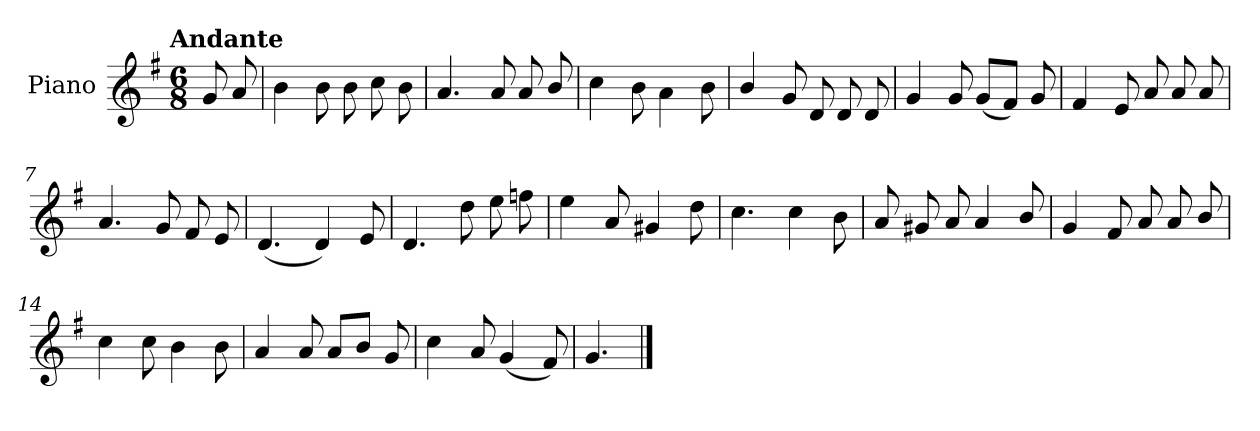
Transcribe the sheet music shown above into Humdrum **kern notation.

**kern
*part1
*staff1
*I"Piano
*I'Pno.
*clefG2
*k[f#]
!!LO:TX:omd:t=Andante
*M6/8
*MM92
=
8g/
8a/
=1
4b\
8b\
8b\
8cc\
8b\
=2
4.a/
8a/
8a/
8b/
=3
4cc\
8b\
4a\
8b\
=4
4b/
8g/
8d/
8d/
8d/
!!LO:LB:g=z
=5
4g/
8g/
(<8g/L
8f#/J)
8g/
=6
4f#/
8e/
8a/
8a/
8a/
=7
4.a/
8g/
8f#/
8e/
=8
(<4.d/
4d/)
8e/
=9
4.d/
8dd\
8ee\
8ffn\
=10
4ee\
8a/
4g#X/
8dd\
=11
4.cc\
4cc\
8b\
!!LO:LB:g=z
=12
8a/
8g#X/
8a/
4a/
8b/
=13
4g/
8f#/
8a/
8a/
8b/
=14
4cc\
8cc\
4b\
8b\
=15
4a/
8a/
8a/L
8b/J
8g/
=16
4cc\
8a/
(<4g/
8f#/)
=17
4.g/
==
*-
